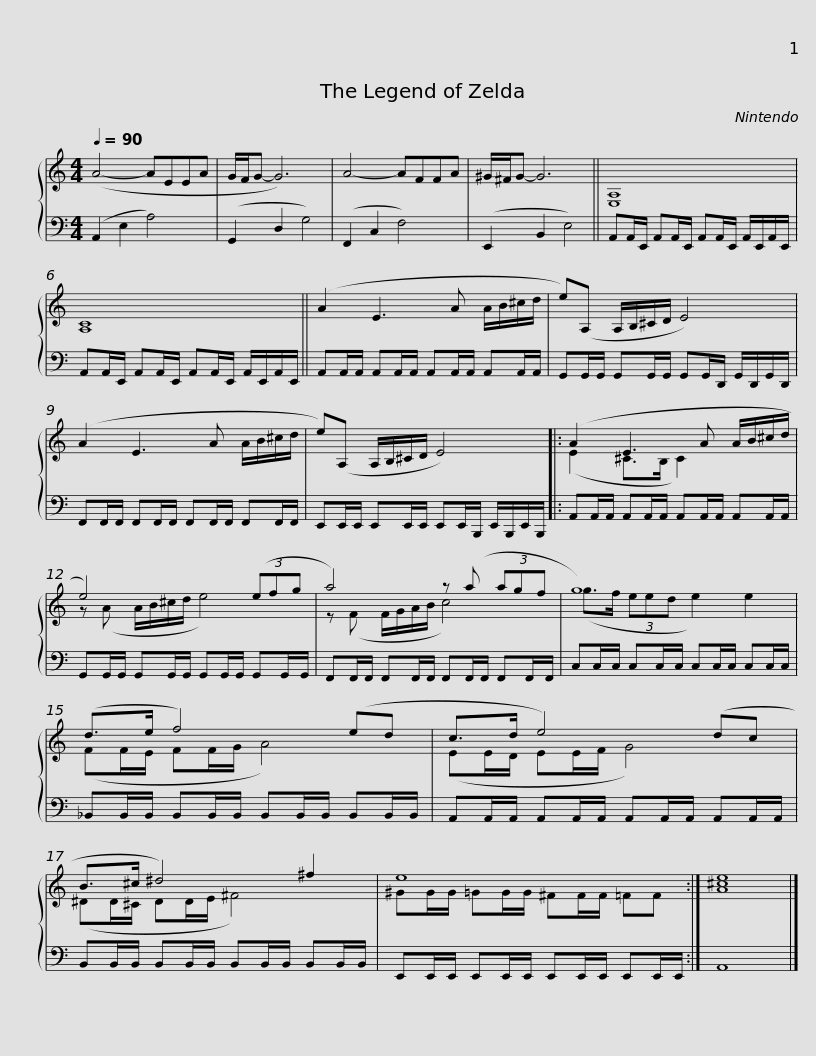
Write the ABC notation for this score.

X:1
%%score { ( 1 3 ) | 2 }
L:1/8
Q:1/4=90
M:4/4
I:linebreak $
K:C
V:1 treble
V:3 treble
V:2 bass
V:1
 (A4- AEEA | G/F/G- G6) | A4- AFFA | ^G/^F/G- G6 ||$ [E,A,]8 | %5
 [A,C]8 ||$ (A2 E3 A A/B/^c/d/ | e)(A, A,/B,/^C/D/ E4) | (A2 E3 A A/B/^c/d/ |$ e)(A, A,/B,/^C/D/ E4) |: %10
 (A2 E3 A A/B/^c/d/ |$ e4) x2 (3(efg | a4) z (a (3agf | g8) |$ (d>e f4) (ed | %15
 c>d e4) (dc | B>^c ^d4) ^f2 |$ e8 :| [A^ce]8 |] %19
V:2
 (A,,2 E,2 A,4) | (G,,2 D,2 G,4) | (F,,2 C,2 F,4) | (E,,2 B,,2 E,4) ||$ A,,A,,/E,,/ A,,A,,/E,,/ A,,A,,/E,,/ A,,/E,,/A,,/E,,/ | %5
 A,,A,,/E,,/ A,,A,,/E,,/ A,,A,,/E,,/ A,,/E,,/A,,/E,,/ ||$ A,,A,,/A,,/ A,,A,,/A,,/ A,,A,,/A,,/ A,,A,,/A,,/ | G,,G,,/G,,/ G,,G,,/G,,/ G,,G,,/D,,/ G,,/D,,/G,,/D,,/ | F,,F,,/F,,/ F,,F,,/F,,/ F,,F,,/F,,/ F,,F,,/F,,/ |$ E,,E,,/E,,/ E,,E,,/E,,/ E,,E,,/B,,,/ E,,/B,,,/E,,/B,,,/ |: %10
 A,,A,,/A,,/ A,,A,,/A,,/ A,,A,,/A,,/ A,,A,,/A,,/ |$ G,,G,,/G,,/ G,,G,,/G,,/ G,,G,,/G,,/ G,,G,,/G,,/ | F,,F,,/F,,/ F,,F,,/F,,/ F,,F,,/F,,/ F,,F,,/F,,/ | C,C,/C,/ C,C,/C,/ C,C,/C,/ C,C,/C,/ |$ _B,,B,,/B,,/ B,,B,,/B,,/ B,,B,,/B,,/ B,,B,,/B,,/ | %15
 A,,A,,/A,,/ A,,A,,/A,,/ A,,A,,/A,,/ A,,A,,/A,,/ | B,,B,,/B,,/ B,,B,,/B,,/ B,,B,,/B,,/ B,,B,,/B,,/ |$ E,,E,,/E,,/ E,,E,,/E,,/ E,,E,,/E,,/ E,,E,,/E,,/ :| A,,8 |] %19
V:3
 x8 | x8 | x8 | x8 ||$ x8 | %5
 x8 ||$ x8 | x8 | x8 |$ x8 |: %10
 (E2 ^C>B, C2) x2 |$ z (A A/B/^c/d/ e4) | z (F F/G/A/B/ c4) | (g>f (3eed e2) e2 |$ (FF/E/ FF/G/ A4) | %15
 (EE/D/ EE/F/ G4) | (^DD/^C/ DD/E/ ^F4) |$ ^GG/G/ =GG/G/ ^FF/F/ =FF :| x8 |] %19
